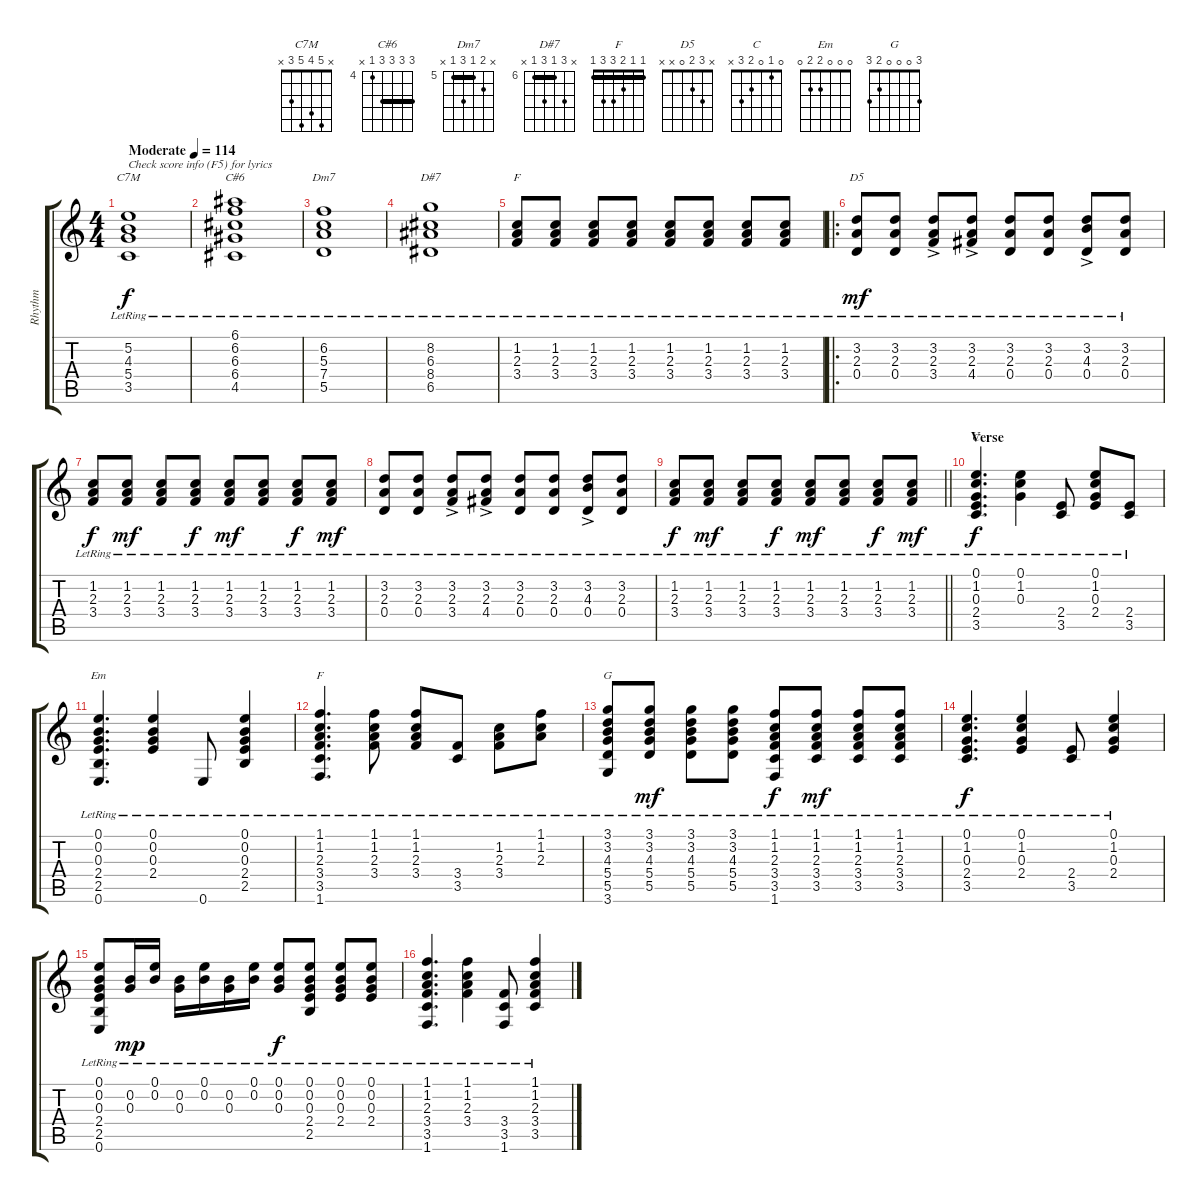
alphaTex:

\track ("Rhythm" "Rhythm") {instrument acousticguitarsteel}
\staff {score tabs}
\tuning (E4 B3 G3 D3 A2 E2) {hide}
\chord ("C7M" x 5 4 5 3 x)
\chord ("C#6" 6 6 6 6 4 x) {firstfret 4 barre 6}
\chord ("Dm7" x 6 5 7 5 x) {firstfret 5 barre 5}
\chord ("D#7" x 8 6 8 6 x) {firstfret 6 barre 6}
\chord ("F" x 1 2 3 x x)
\chord ("D5" x 3 2 0 x x)
\chord ("C" 0 1 0 2 3 x)
\chord ("Em" 0 0 0 2 2 0)
\chord ("F" 1 1 2 3 3 1) {barre 1}
\chord ("G" 3 0 0 0 2 3)
\ts (4 4)
\tempo (114 "Moderate")
\clef g2
\ks c
(5.2{lr} 4.3{lr} 5.4{lr} 3.5{lr}).1{ch "C7M" txt "Check score info (F5) for lyrics" dy f instrument acousticguitarsteel} |
(6.1{lr} 6.2{lr} 6.3{lr} 6.4{lr} 4.5{lr}).1{ch "C#6"} |
(6.2{lr} 5.3{lr} 7.4{lr} 5.5{lr}).1{ch "Dm7"} |
(8.2{lr} 6.3{lr} 8.4{lr} 6.5{lr}).1{ch "D#7"} |
(1.2{lr} 2.3{lr} 3.4{lr}).8{ch "F"} (1.2{lr} 2.3{lr} 3.4{lr}).8 (1.2{lr} 2.3{lr} 3.4{lr}).8 (1.2{lr} 2.3{lr} 3.4{lr}).8 (1.2{lr} 2.3{lr} 3.4{lr}).8 (1.2{lr} 2.3{lr} 3.4{lr}).8 (1.2{lr} 2.3{lr} 3.4{lr}).8 (1.2{lr} 2.3{lr} 3.4{lr}).8 |
\ro
(3.2{lr} 2.3{lr} 0.4{lr}).8{ch "D5" dy mf} (3.2{lr} 2.3{lr} 0.4{lr}).8 (3.2{lr} 2.3{lr} 3.4{ac lr}).8 (3.2{lr} 2.3{lr} 4.4{ac lr}).8 (3.2{lr} 2.3{lr} 0.4{lr}).8 (3.2{lr} 2.3{lr} 0.4{lr}).8 (3.2{lr} 4.3{ac lr} 0.4{lr}).8 (3.2{lr} 2.3{lr} 0.4{lr}).8 |
(1.2{lr} 2.3{lr} 3.4{lr}).8{dy f} (1.2{lr} 2.3{lr} 3.4{lr}).8{dy mf} (1.2{lr} 2.3{lr} 3.4{lr}).8 (1.2{lr} 2.3{lr} 3.4{lr}).8{dy f} (1.2{lr} 2.3{lr} 3.4{lr}).8{dy mf} (1.2{lr} 2.3{lr} 3.4{lr}).8 (1.2{lr} 2.3{lr} 3.4{lr}).8{dy f} (1.2{lr} 2.3{lr} 3.4{lr}).8{dy mf} |
(3.2{lr} 2.3{lr} 0.4{lr}).8 (3.2{lr} 2.3{lr} 0.4{lr}).8 (3.2{lr} 2.3{lr} 3.4{ac lr}).8 (3.2{lr} 2.3{lr} 4.4{ac lr}).8 (3.2{lr} 2.3{lr} 0.4{lr}).8 (3.2{lr} 2.3{lr} 0.4{lr}).8 (3.2{lr} 4.3{ac lr} 0.4{lr}).8 (3.2{lr} 2.3{lr} 0.4{lr}).8 |
\barLineRight lightlight
(1.2{lr} 2.3{lr} 3.4{lr}).8{dy f} (1.2{lr} 2.3{lr} 3.4{lr}).8{dy mf} (1.2{lr} 2.3{lr} 3.4{lr}).8 (1.2{lr} 2.3{lr} 3.4{lr}).8{dy f} (1.2{lr} 2.3{lr} 3.4{lr}).8{dy mf} (1.2{lr} 2.3{lr} 3.4{lr}).8 (1.2{lr} 2.3{lr} 3.4{lr}).8{dy f} (1.2{lr} 2.3{lr} 3.4{lr}).8{dy mf} |
\section ("" "Verse")
(0.1{lr} 1.2{lr} 0.3{lr} 2.4{lr} 3.5{lr}).4{d ch "C" dy f} (0.1{lr} 1.2{lr} 0.3{lr}).4 (2.4{lr} 3.5{lr}).8 (0.1{lr} 1.2{lr} 0.3{lr} 2.4{lr}).8 (2.4{lr} 3.5{lr}).8 |
(0.1{lr} 0.2{lr} 0.3{lr} 2.4{lr} 2.5{lr} 0.6{lr}).4{d ch "Em"} (0.1{lr} 0.2{lr} 0.3{lr} 2.4{lr}).4 0.6{lr}.8 (0.1{lr} 0.2{lr} 0.3{lr} 2.4{lr} 2.5{lr}).4 |
(1.1{lr} 1.2{lr} 2.3{lr} 3.4{lr} 3.5{lr} 1.6{lr}).4{d ch "F"} (1.1{lr} 1.2{lr} 2.3{lr} 3.4{lr}).8 (1.1{lr} 1.2{lr} 2.3{lr} 3.4{lr}).8 (3.4{lr} 3.5{lr}).8 (1.2{lr} 2.3{lr} 3.4{lr}).8 (1.1{lr} 1.2{lr} 2.3{lr}).8 |
(3.1{lr} 3.2{lr} 4.3{lr} 5.4{lr} 5.5{lr} 3.6{lr}).8{ch "G"} (3.1{lr} 3.2{lr} 4.3{lr} 5.4{lr} 5.5{lr}).8{dy mf} (3.1{lr} 3.2{lr} 4.3{lr} 5.4{lr} 5.5{lr}).8 (3.1{lr} 3.2{lr} 4.3{lr} 5.4{lr} 5.5{lr}).8 (1.1{lr} 1.2{lr} 2.3{lr} 3.4{lr} 3.5{lr} 1.6{lr}).8{dy f} (1.1{lr} 1.2{lr} 2.3{lr} 3.4{lr} 3.5{lr}).8{dy mf} (1.1{lr} 1.2{lr} 2.3{lr} 3.4{lr} 3.5{lr}).8 (1.1{lr} 1.2{lr} 2.3{lr} 3.4{lr} 3.5{lr}).8 |
(0.1{lr} 1.2{lr} 0.3{lr} 2.4{lr} 3.5{lr}).4{d dy f} (0.1{lr} 1.2{lr} 0.3{lr} 2.4{lr}).4 (2.4{lr} 3.5{lr}).8 (0.1{lr} 1.2{lr} 0.3{lr} 2.4{lr}).4 |
(0.1{lr} 0.2{lr} 0.3{lr} 2.4{lr} 2.5{lr} 0.6{lr}).8 (0.2{lr} 0.3{lr}).16{dy mp} (0.1{lr} 0.2{lr}).16 (0.2{lr} 0.3{lr}).16 (0.1{lr} 0.2{lr}).16 (0.2{lr} 0.3{lr}).16 (0.1{lr} 0.2{lr}).16 (0.1{lr} 0.2{lr} 0.3{lr}).8{dy f} (0.1{lr} 0.2{lr} 0.3{lr} 2.4{lr} 2.5{lr}).8 (0.1{lr} 0.2{lr} 0.3{lr} 2.4{lr}).8 (0.1{lr} 0.2{lr} 0.3{lr} 2.4{lr}).8 |
(1.1{lr} 1.2{lr} 2.3{lr} 3.4{lr} 3.5{lr} 1.6{lr}).4{d} (1.1{lr} 1.2{lr} 2.3{lr} 3.4{lr}).4 (3.4{lr} 3.5{lr} 1.6{lr}).8 (1.1{lr} 1.2{lr} 2.3{lr} 3.4{lr} 3.5{lr}).4
